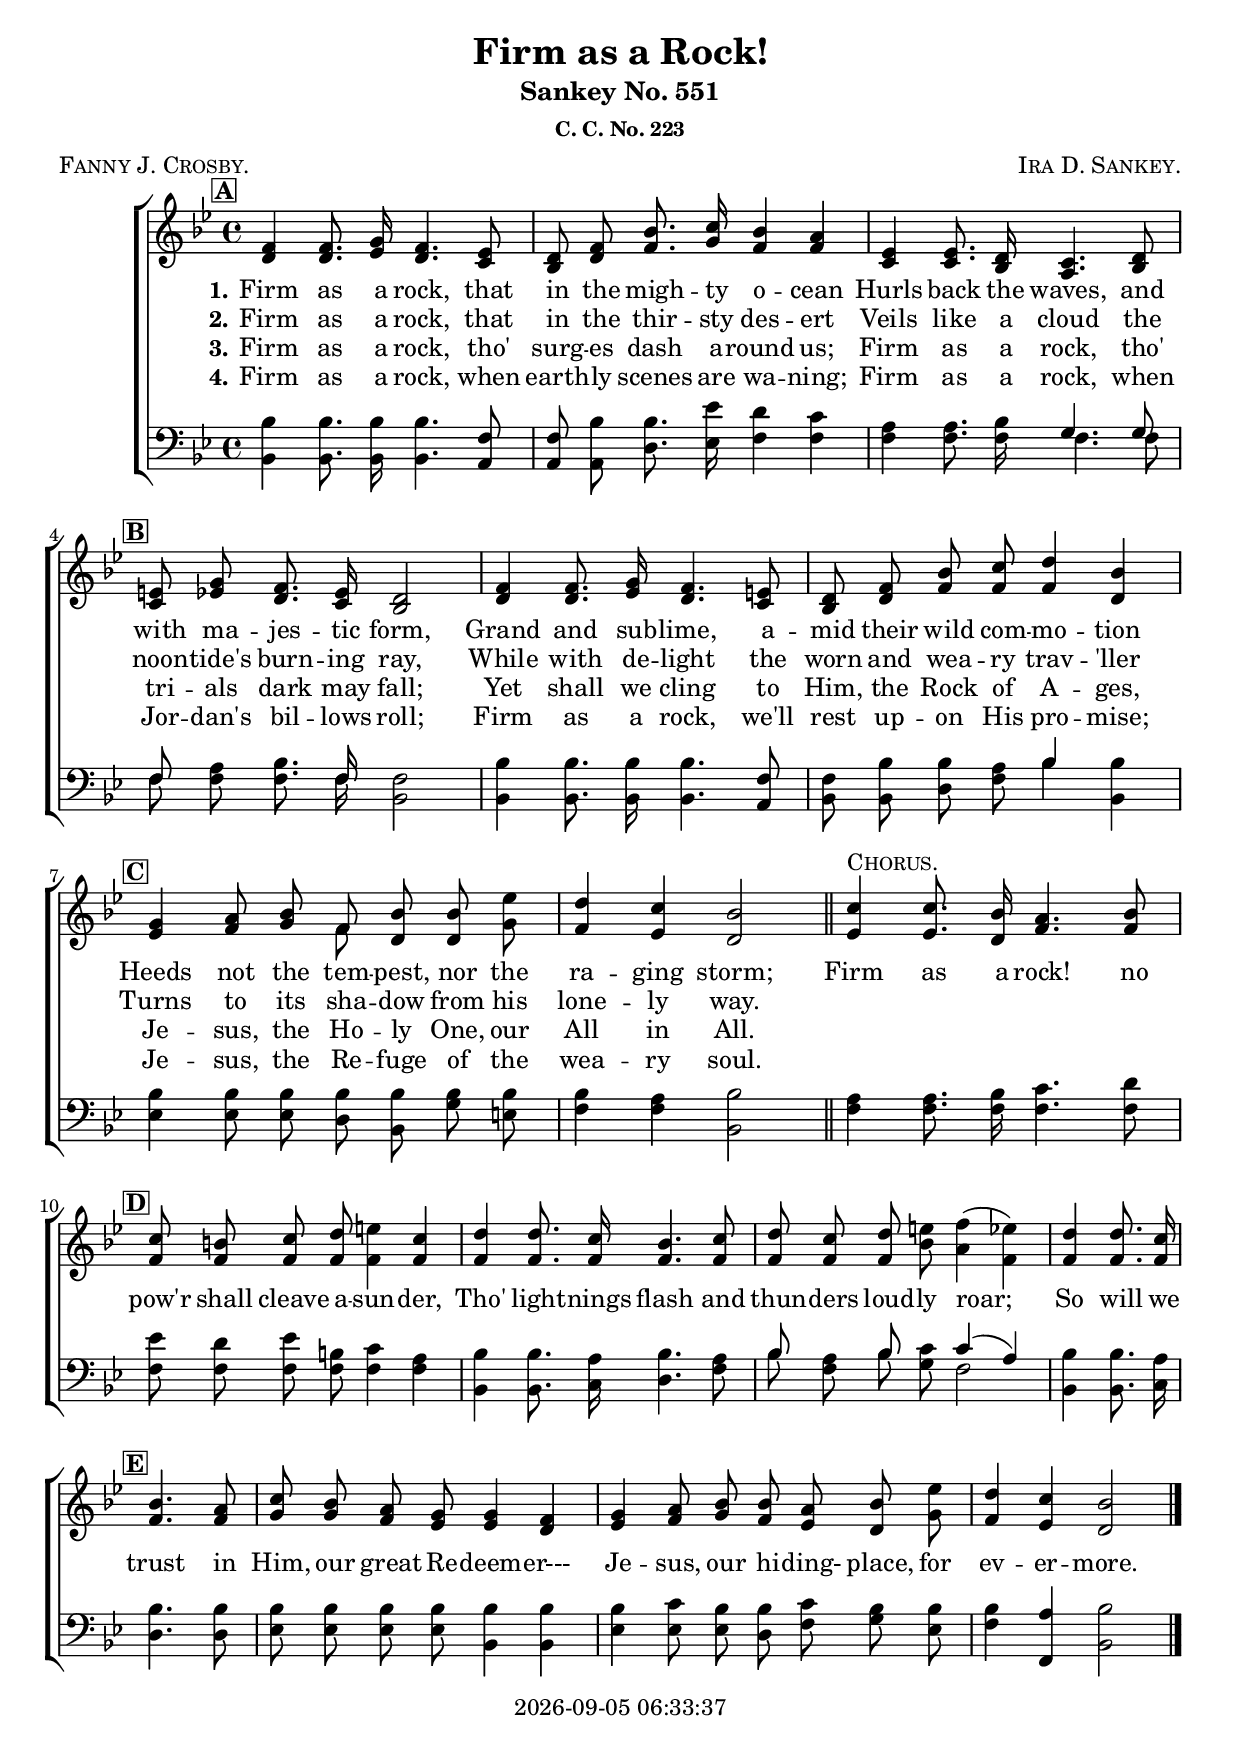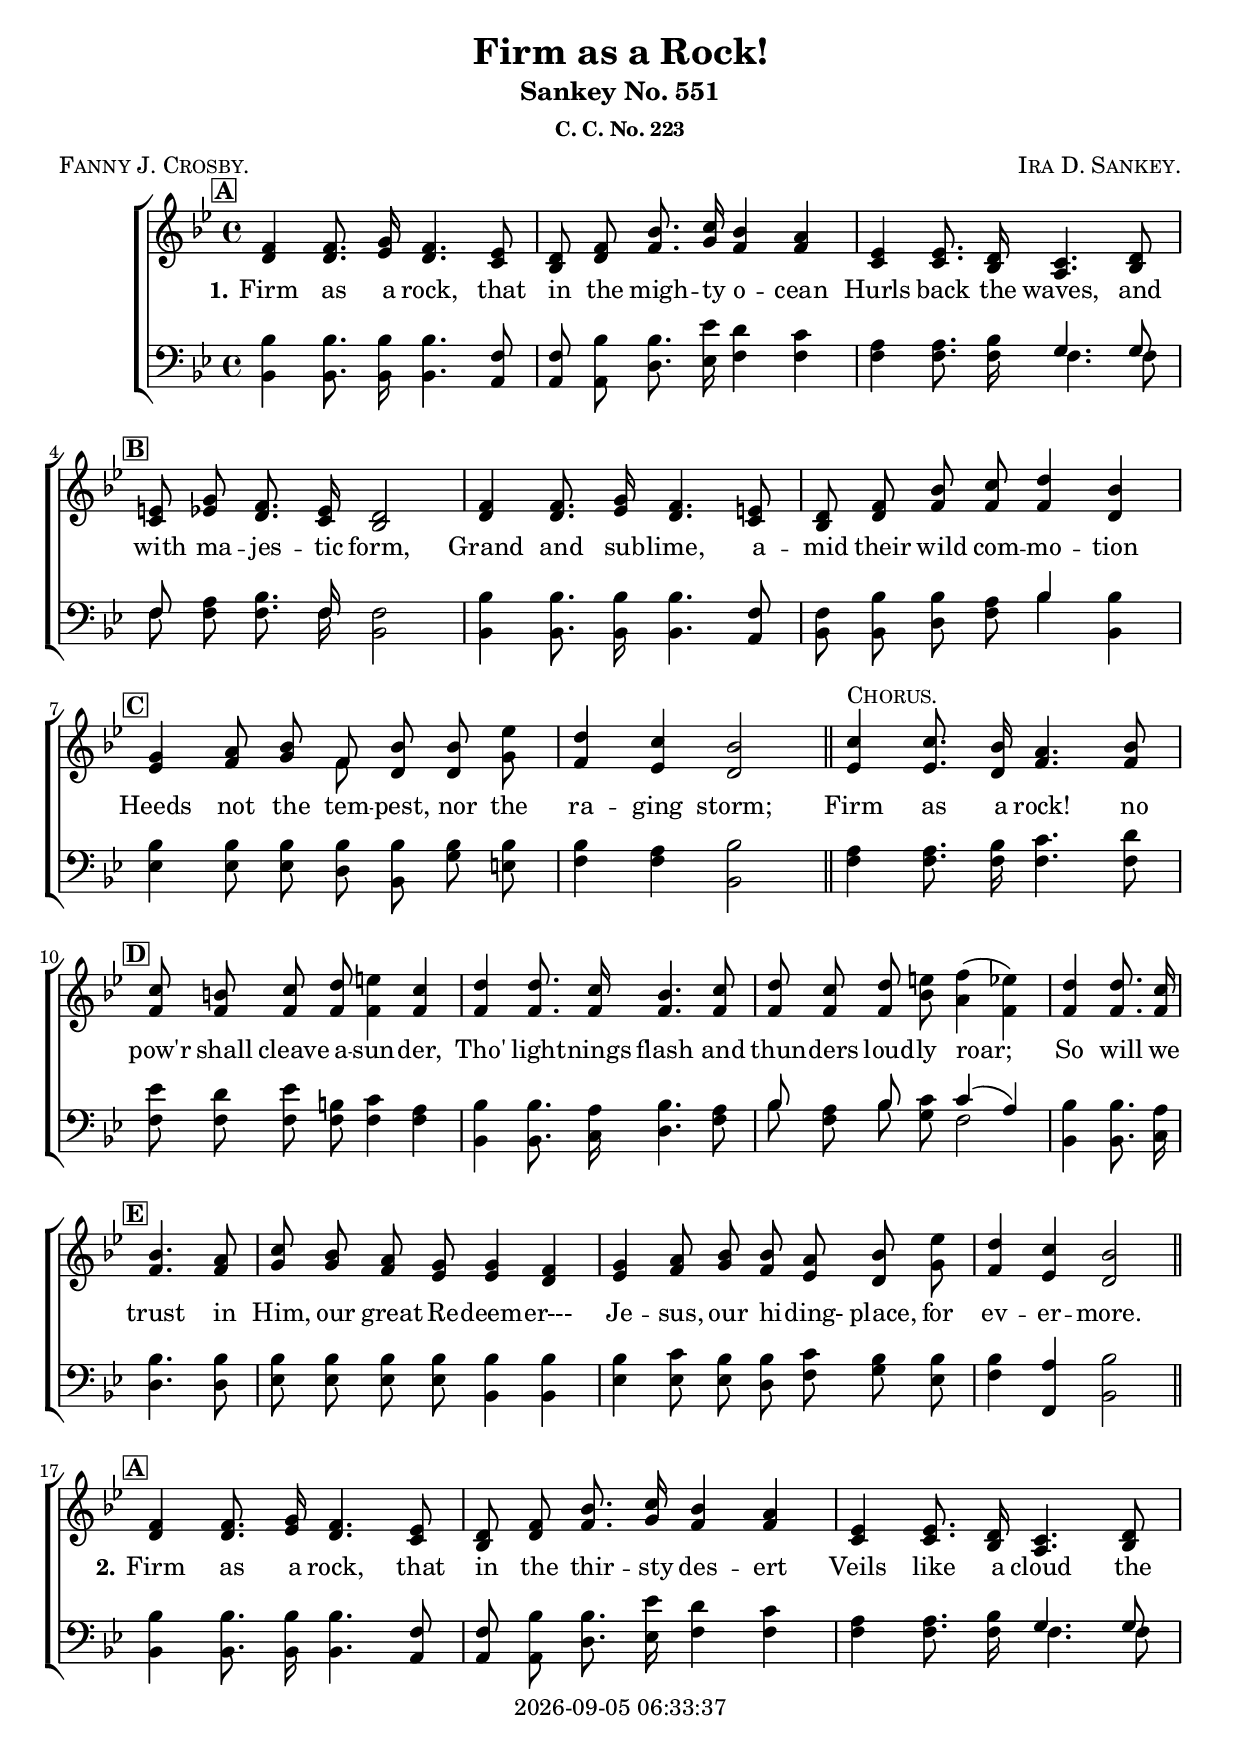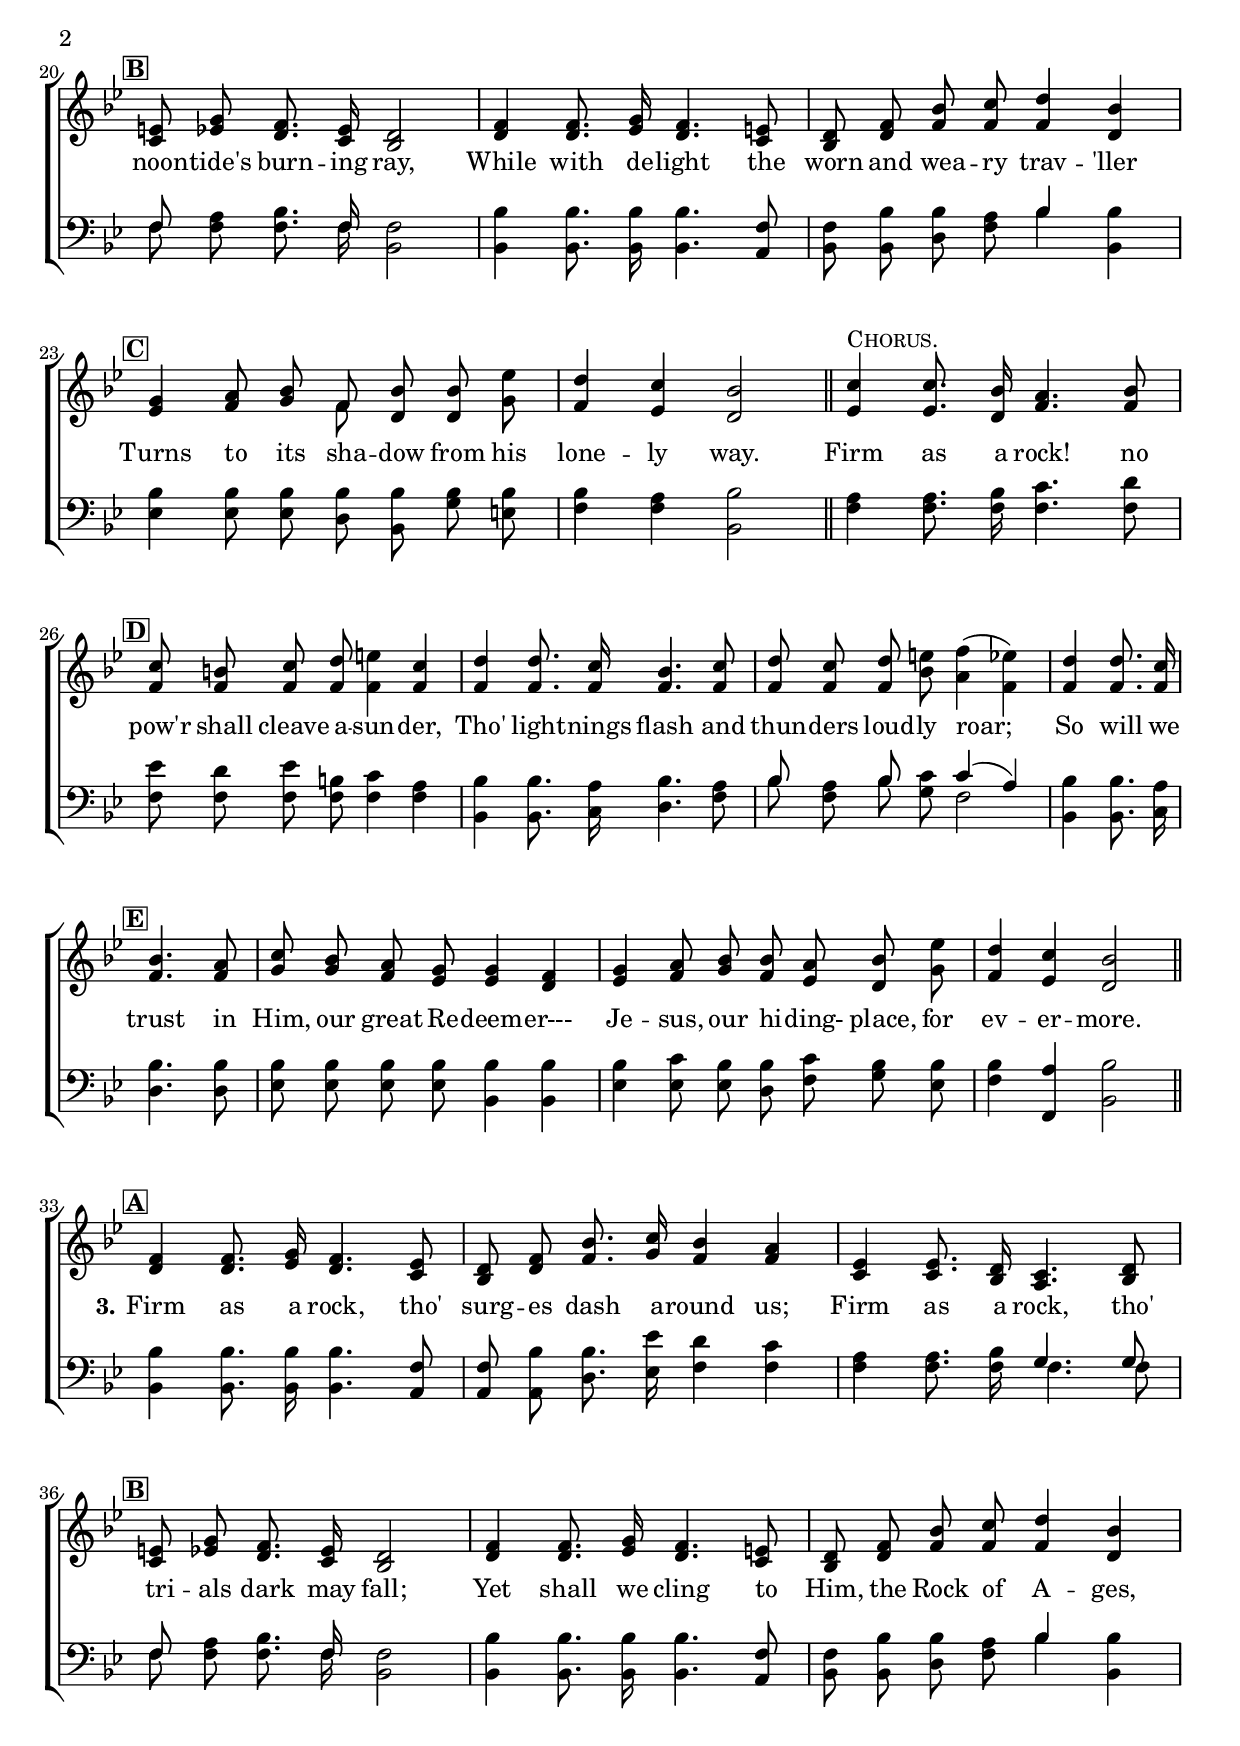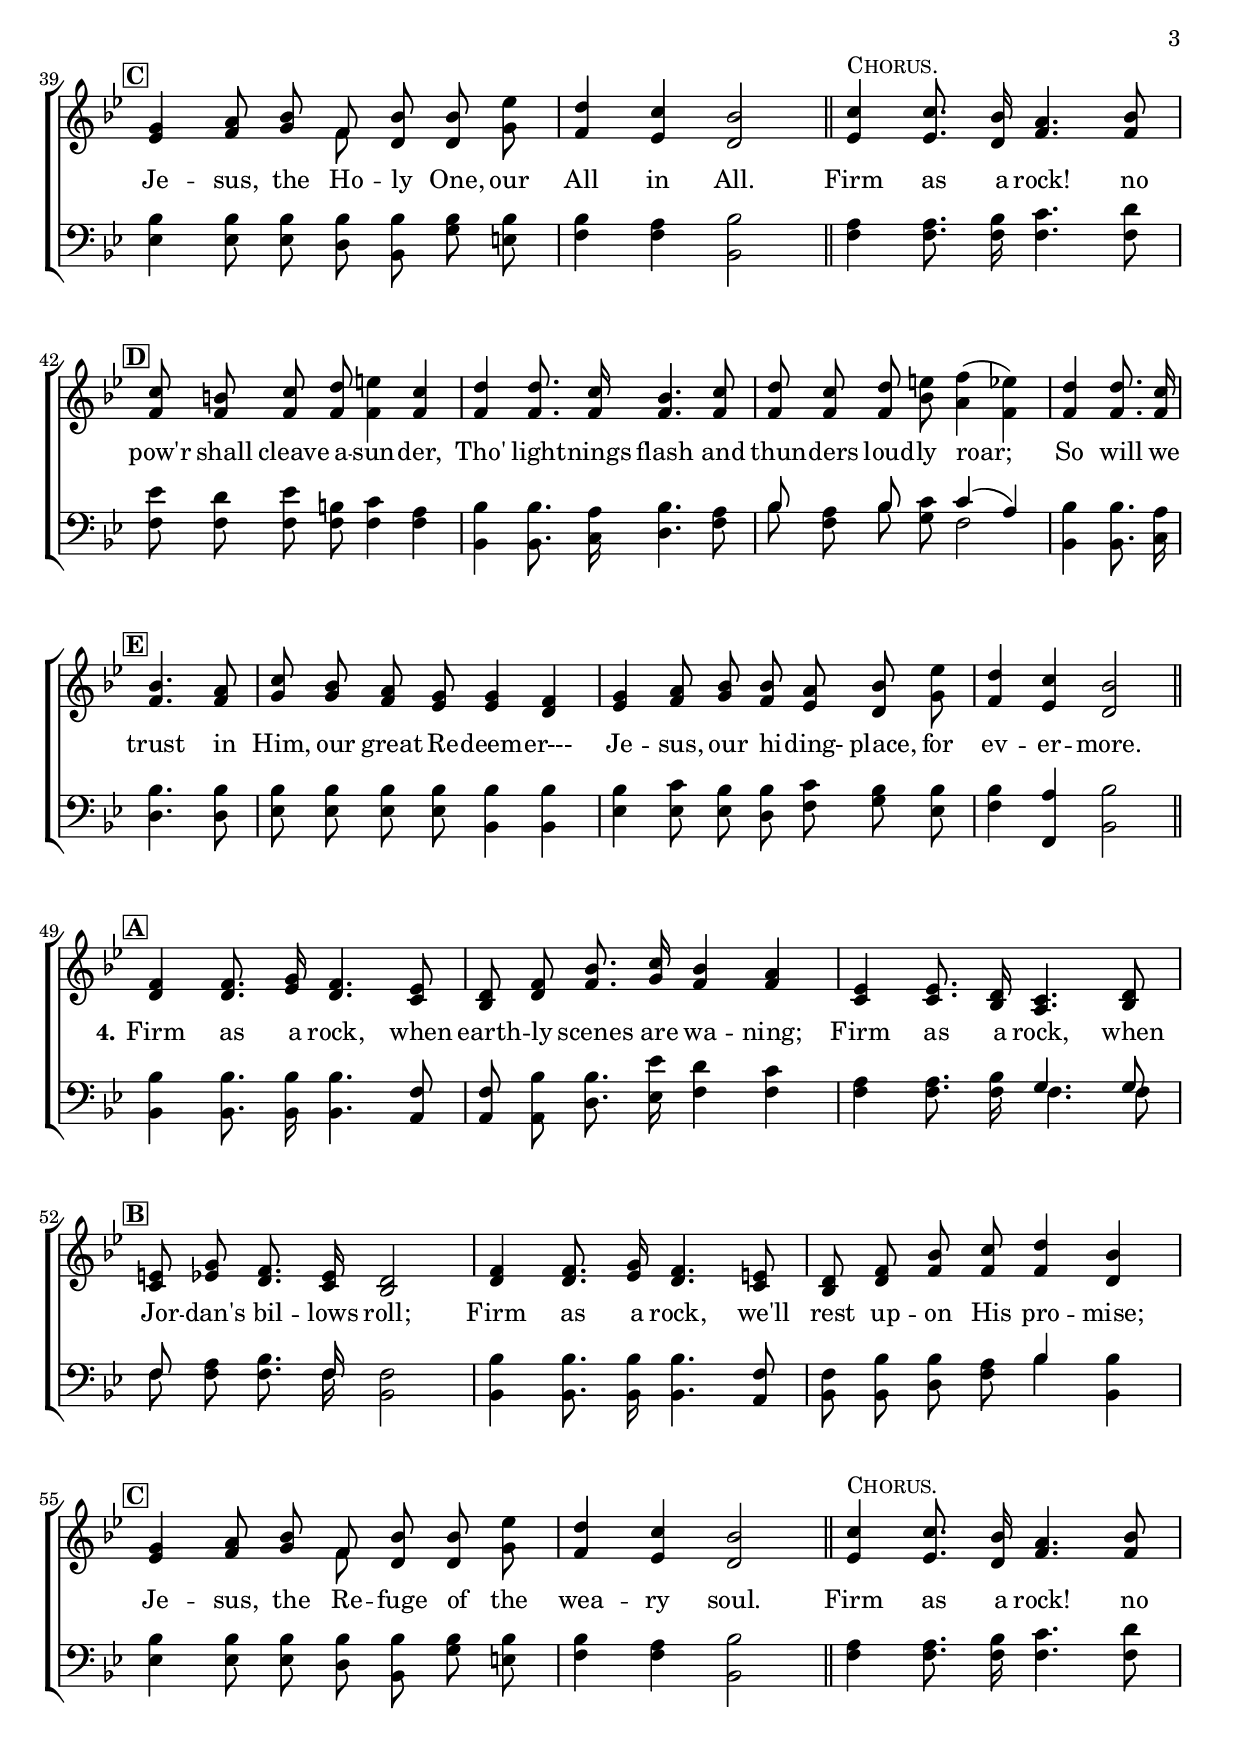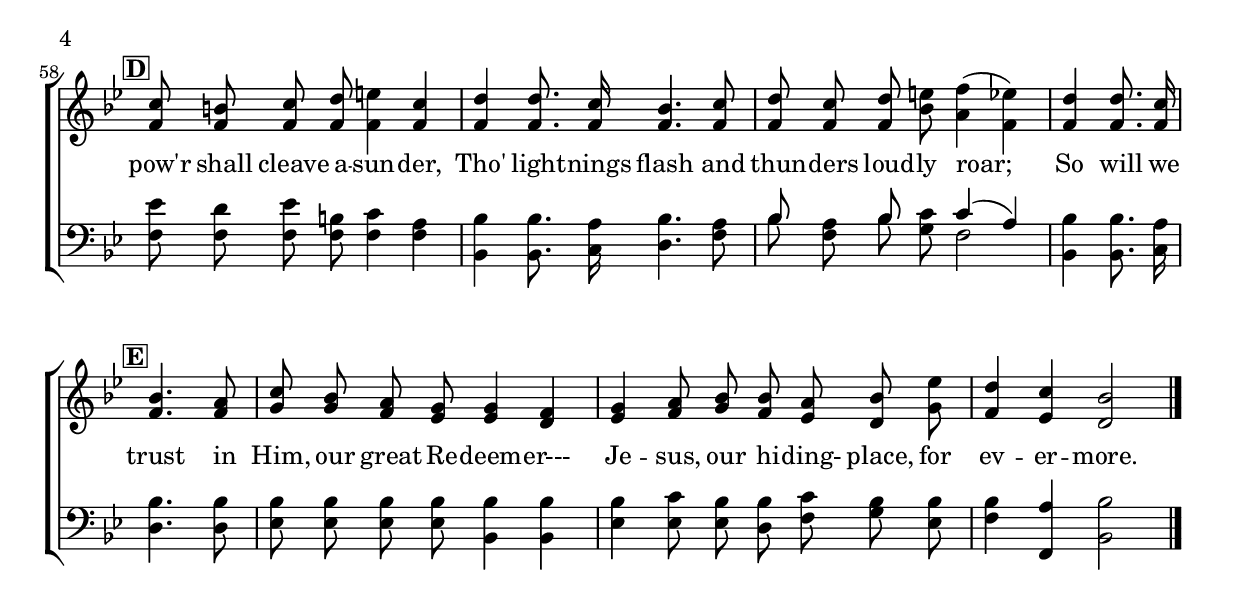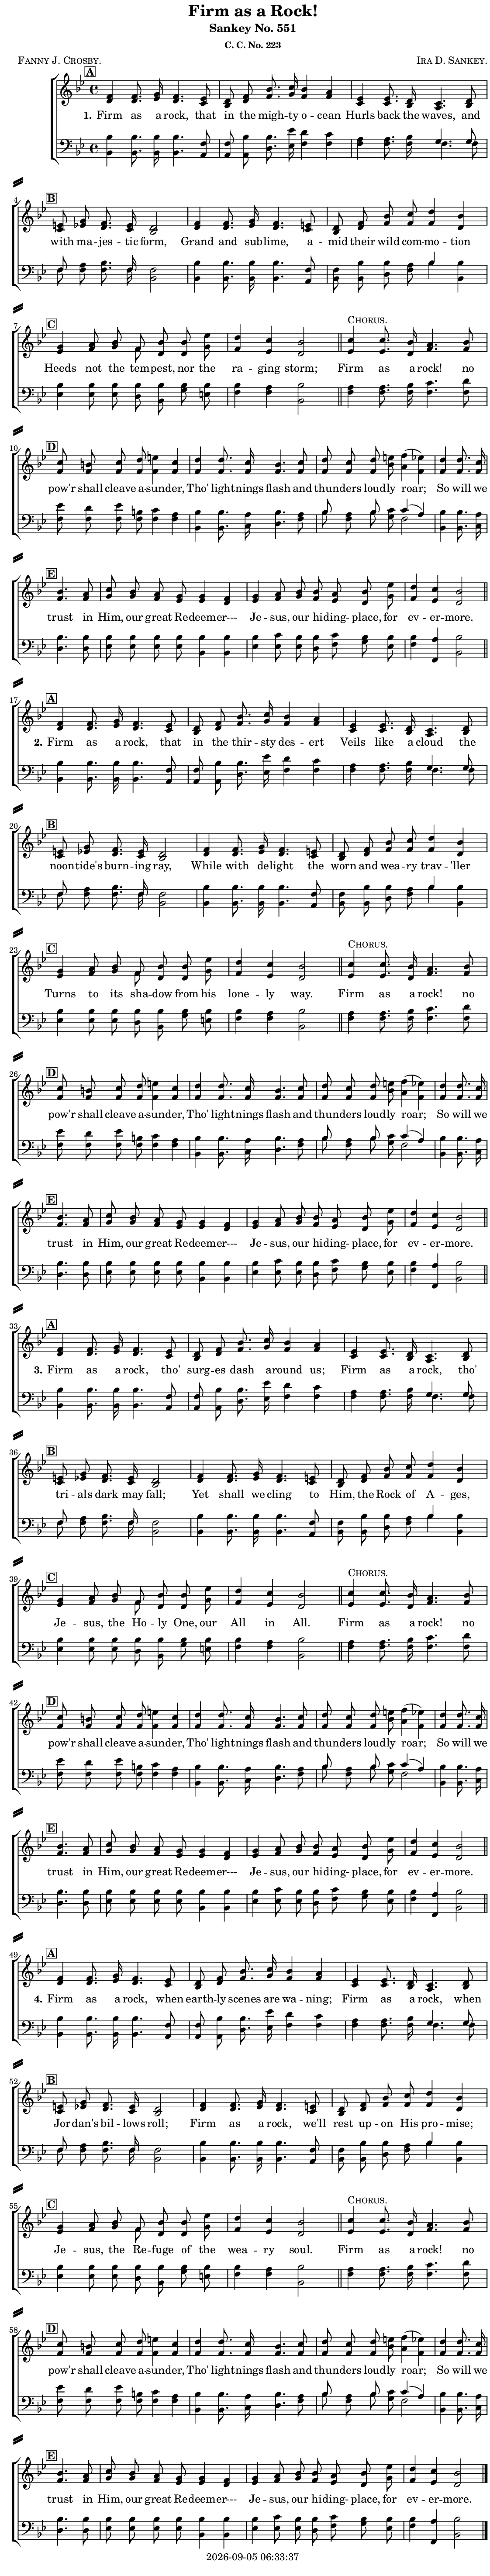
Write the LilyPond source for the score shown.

\version "2.22.1"

\include "articulate.ly"

today = #(strftime "%Y-%m-%d %H:%M:%S" (localtime (current-time)))

\header {
% centered at top
%  dedication  = "dedication"
  title       = "Firm as a Rock!"
  subtitle    = "Sankey No. 551"
  subsubtitle = "C. C. No. 223"
%  instrument  = "instrument"
  
% arrangement of following lines:
%
%  poet    composer
%  meter   arranger
%  piece       opus

  composer    = \markup\smallCaps "Ira D. Sankey."
%  arranger    = "arranger"
%  opus        = "opus"

  poet        = \markup\smallCaps "Fanny J. Crosby."
%  meter       = \markup\smallCaps "meter"
%  piece       = \markup\smallCaps "piece"

% centered at bottom
% tagline     = "tagline" % default lilypond version
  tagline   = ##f
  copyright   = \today
}

% #(set-global-staff-size 16)

global = {
  \key bes \major
  \time 4/4
}

RehearsalTrack = {
% \set Score.currentBarNumber = #5
  \textMark \markup { \box \bold "A" }    s1*3
  \textMark \markup { \box \bold "B" }    s1*3
  \textMark \markup { \box \bold "C" }    s1*3
  \textMark \markup { \box \bold "D" }    s1*3 s2
  \textMark \markup { \box \bold "E" } s2 s1*3
}

TempoTrack = {
  \set Score.tempoHideNote = ##t
  \tempo 4=120
}

nl = { \bar "||" \break }

soprano = \relative {
  \autoBeamOff
  f'4 8. g16 f4. ees8 | d8 f bes8. c16 bes4 a | ees4 8. d16 c4. d8 |
  e8 g f8. ees16 d2 | f4 8. g16 f4. e8 | d f bes c d4 bes |
  g4 a8 bes f bes bes ees | d4 c bes2 \bar "||" | c4^\markup\smallCaps Chorus. 8. bes16 a4. bes8 |
  c8 b c d e4 c | d4 8. c16 bes4. c8 | d c d e f4(ees) | d4 8. c16 \bar "|" \break
  bes4. a8 | c bes a g8 4 f | g4 a8 bes bes a bes ees | d4 c bes2 |
}

alto = \relative {
  \autoBeamOff
  d'4 8. ees16 d4. c8 | bes8 d f8. g16 f4 4 | c4 8. bes16 a4. bes8 |
  c8 ees d8. c16 bes2 | d4 8. ees16 d4. c8 | bes8 d f f f4 d |
  ees4 f8 g f d d g | f4 ees d2 | ees4 8. d16 f4. 8 |
  f8 8 8 8 4 4 | 4 8. 16 4. 8 | 8 8 8 bes a4(f) | 4 8. 16
  f4. 8 | g8 8 f ees ees4 d | ees4 f8 g f ees d g | f4 ees d2 |
}

tenor = \relative {
  \autoBeamOff
  bes4 8. 16 4. f8 | 8 bes8 8. ees16 d4 c | a4 8. bes16 g4. 8 |
  f8 a bes8. f16 2 | bes4 8. 16 4. f8 | f bes bes a bes4 4 |
  bes4 8 8 8 8 8 8 | 4 a bes2 | a4 8. bes16 c4. d8 |
  ees8 d ees b c4 a | bes4 8. a16 bes4. a8 | bes8 a bes c c4(a) | bes4 8. a16
  bes4. 8 | 8 8 8 8 4 4 | 4 c8 bes bes c bes bes | 4 a bes2 |
}

bass = \relative {
  \autoBeamOff
  bes,4 8. 16 4. a8 | 8 8 d8. ees16 f4 4 | 4 8. 16 4. 8 |
  f8 8 8. 16 bes,2 | 4 8. 16 4. a8 | bes8 8 d f bes4 bes, |
  ees4 8 8 d bes g' e | f4 4 bes,2 | f'4 8. 16 4. 8 |
  f8 8 8 8 4 4 | bes,4 8. c16 d4. f8 | bes8 f bes g f2 | bes,4 8. c16
  d4. 8 | ees8 8 8 8 bes4 4 | ees4 8 8 d f g ees | f4 f, bes2 |
}

nom  = {   \set ignoreMelismata = ##t }
yesm = { \unset ignoreMelismata       }

chorus = \lyricmode {
  Firm as a rock! no pow'r shall cleave a -- sun -- der,
  Tho' light -- nings flash and thun -- ders loud -- ly roar;
  So will we trust in Him, our great Re -- deem -- er--- Je -- sus,
  our hi -- ding- place, for ev -- er -- more.
}

chorusMen = \lyricmode {
}

verses = 4

wordsOne = \lyricmode {
  \set stanza = "1."
  Firm as a rock, that in the migh -- ty o -- cean
  Hurls back the waves, and with ma -- jes -- tic form,
  Grand and sub -- lime, a -- mid their wild com -- mo -- tion
  Heeds not the tem -- pest, nor the ra -- ging storm;
}
  
wordsTwo = \lyricmode {
  \set stanza = "2."
  Firm as a rock, that in the thir -- sty des -- ert
  Veils like a cloud the noon -- tide's burn -- ing ray,
  While with de -- light the worn and wea -- ry trav -- 'ller
  Turns to its sha -- dow from his lone -- ly way.
}
  
wordsThree = \lyricmode {
  \set stanza = "3."
  Firm as a rock, tho' surg -- es dash a -- round us;
  Firm as a rock, tho' tri -- als dark may fall;
  Yet shall we cling to Him, the Rock of A -- ges,
  Je -- sus, the Ho -- ly One, our All in All.
}
  
wordsFour = \lyricmode {
  \set stanza = "4."
  Firm as a rock, when earth -- ly scenes are wa -- ning;
  Firm as a rock, when Jor -- dan's bil -- lows roll;
  Firm as a rock, we'll rest up -- on His pro -- mise;
  Je -- sus, the Re -- fuge of the wea -- ry soul.
}
  
wordsMidi = \lyricmode {
  \set stanza = "1."
  "Firm " "as " "a " "rock, " "that " "in " "the " migh "ty " o "cean "
  "\nHurls " "back " "the " "waves, " "and " "with " ma jes "tic " "form, "
  "\nGrand " "and " sub "lime, " a "mid " "their " "wild " com mo "tion "
  "\nHeeds " "not " "the " tem "pest, " "nor " "the " ra "ging " "storm; "
  "\nFirm " "as " "a " "rock! " "no " "pow'r " "shall " "cleave " a sun "der, "
  "\nTho' " light "nings " "flash " "and " thun "ders " loud "ly " "roar; "
  "\nSo " "will " "we " "trust " "in " "Him, " "our " "great " Re deem er- Je "sus, "
  "\nour " hi ding "place, " "for " ev er "more.\n"

  \set stanza = "2."
  "\nFirm " "as " "a " "rock, " "that " "in " "the " thir "sty " des "ert "
  "\nVeils " "like " "a " "cloud " "the " noon "tide's " burn "ing " "ray, "
  "\nWhile " "with " de "light " "the " "worn " "and " wea "ry " trav "'ller "
  "\nTurns " "to " "its " sha "dow " "from " "his " lone "ly " "way. "
  "\nFirm " "as " "a " "rock! " "no " "pow'r " "shall " "cleave " a sun "der, "
  "\nTho' " light "nings " "flash " "and " thun "ders " loud "ly " "roar; "
  "\nSo " "will " "we " "trust " "in " "Him, " "our " "great " Re deem er- Je "sus, "
  "\nour " hi ding "place, " "for " ev er "more.\n"

  \set stanza = "3."
  "\nFirm " "as " "a " "rock, " "tho' " surg "es " "dash " a "round " "us; "
  "\nFirm " "as " "a " "rock, " "tho' " tri "als " "dark " "may " "fall; "
  "\nYet " "shall " "we " "cling " "to " "Him, " "the " "Rock " "of " A "ges, "
  "\nJe" "sus, " "the " Ho "ly " "One, " "our " "All " "in " "All. "
  "\nFirm " "as " "a " "rock! " "no " "pow'r " "shall " "cleave " a sun "der, "
  "\nTho' " light "nings " "flash " "and " thun "ders " loud "ly " "roar; "
  "\nSo " "will " "we " "trust " "in " "Him, " "our " "great " Re deem er- Je "sus, "
  "\nour " hi ding "place, " "for " ev er "more.\n"

  \set stanza = "4."
  "\nFirm " "as " "a " "rock, " "when " earth "ly " "scenes " "are " wa "ning; "
  "\nFirm " "as " "a " "rock, " "when " Jor "dan's " bil "lows " "roll; "
  "\nFirm " "as " "a " "rock, " "we'll " "rest " up "on " "His " pro "mise; "
  "\nJe" "sus, " "the " Re "fuge " "of " "the " wea "ry " "soul. "
  "\nFirm " "as " "a " "rock! " "no " "pow'r " "shall " "cleave " a sun "der, "
  "\nTho' " light "nings " "flash " "and " thun "ders " loud "ly " "roar; "
  "\nSo " "will " "we " "trust " "in " "Him, " "our " "great " Re deem er- Je "sus, "
  "\nour " hi ding "place, " "for " ev er "more. "
}

wordsMidiMen = \lyricmode {
}

\book {
  \bookOutputSuffix "midi"
  \score {
%    \articulate
        \new ChoirStaff <<
                                % Soprano staff
          \new Staff = soprano
          <<
            \new Voice { \repeat unfold \verses \TempoTrack     }
            \new Voice { \global \repeat unfold \verses \soprano \bar "|." }
            \addlyrics \wordsMidi
          >>
                                % Alto staff
          \new Staff = alto
          <<
            \new Voice { \global \repeat unfold \verses { \alto \nl } \bar "|." }
          >>
                                % Tenor staff
          \new Staff = tenor
          <<
            \clef "treble_8"
            \new Voice { \global \repeat unfold \verses \tenor }
            \addlyrics \wordsMidiMen
          >>
                                % Bass staff
          \new Staff = bass
          <<
            \clef "bass"
            \new Voice { \global \repeat unfold \verses \bass }
          >>
        >>
    \midi {}
  }
}

\book {
  \bookOutputSuffix "repeat"
  \score {
        \new ChoirStaff <<
                                  % Joint soprano/alto staff
          \new Staff = women \with { printPartCombineTexts = ##f }
          <<
            \new Voice \RehearsalTrack
            \new Voice \TempoTrack
            \new NullVoice = "aligner" \soprano
            \new Voice \partCombine #'(2 . 88) { \global \soprano \bar "|." } { \global \alto }
            \new Lyrics \lyricsto "aligner" { \wordsOne \chorus }
            \new Lyrics \lyricsto "aligner"   \wordsTwo
            \new Lyrics \lyricsto "aligner"   \wordsThree
            \new Lyrics \lyricsto "aligner"   \wordsFour
          >>
                                  % Joint tenor/bass staff
          \new Staff = men \with { printPartCombineTexts = ##f }
          <<
            \clef "bass"
            \new Voice \partCombine #'(2 . 88) { \global \tenor } { \global \bass }
            \new NullVoice = alignerT { \tenor }
          >>
          \new Lyrics \with {alignAboveContext = men} \lyricsto alignerT \chorusMen
        >>
    \layout {
      indent = 1.5\cm
      \pointAndClickOff
      \context {
        \Staff \RemoveAllEmptyStaves
      }
    }
  }
}

singlescore = {
        \new ChoirStaff <<
                                  % Joint soprano/alto staff
          \new Staff = women \with { printPartCombineTexts = ##f }
          <<
            \new Voice { \repeat unfold \verses \RehearsalTrack }
            \new Voice { \repeat unfold \verses \TempoTrack }
            \new NullVoice = "aligner" { \repeat unfold \verses \soprano }
            \new Voice \partCombine #'(2 . 88) { \global \repeat unfold \verses \soprano \bar "|." }
                                    { \global \repeat unfold \verses { \alto \nl } \bar "|." }
            \new Lyrics \lyricsto "aligner" { \wordsOne   \chorus
                                              \wordsTwo   \chorus
                                              \wordsThree \chorus
                                              \wordsFour  \chorus
                                            }
          >>
                                  % Joint tenor/bass staff
          \new Staff = men \with { printPartCombineTexts = ##f }
          <<
            \clef "bass"
            \new Voice \partCombine #'(2 . 88) { \global \repeat unfold \verses \tenor }
                                    { \global \repeat unfold \verses \bass }
            \new NullVoice = alignerT { \repeat unfold \verses \tenor }
          >>
          \new Lyrics \with {alignAboveContext = men} \lyricsto alignerT { \repeat unfold \verses \chorusMen }
        >>
}

\book {
  \bookOutputSuffix "single"
  \score {
    \singlescore
    \layout {
      indent = 1.5\cm
      \pointAndClickOff
      \context {
        \Staff \RemoveAllEmptyStaves
      }
    }
  }
}

\book {
  \bookOutputSuffix "singlepage"
  \paper {
    top-margin = 0
    left-margin = 7
    right-margin = 1
    paper-width = 190\mm
    page-breaking = #ly:one-page-breaking
    system-system-spacing.basic-distance = #15
    system-separator-markup = \slashSeparator
  }
  \score {
    \singlescore
    \layout {
      indent = 1.5\cm
      \pointAndClickOff
      \context {
        \Staff \RemoveAllEmptyStaves
      }
    }
  }
}
